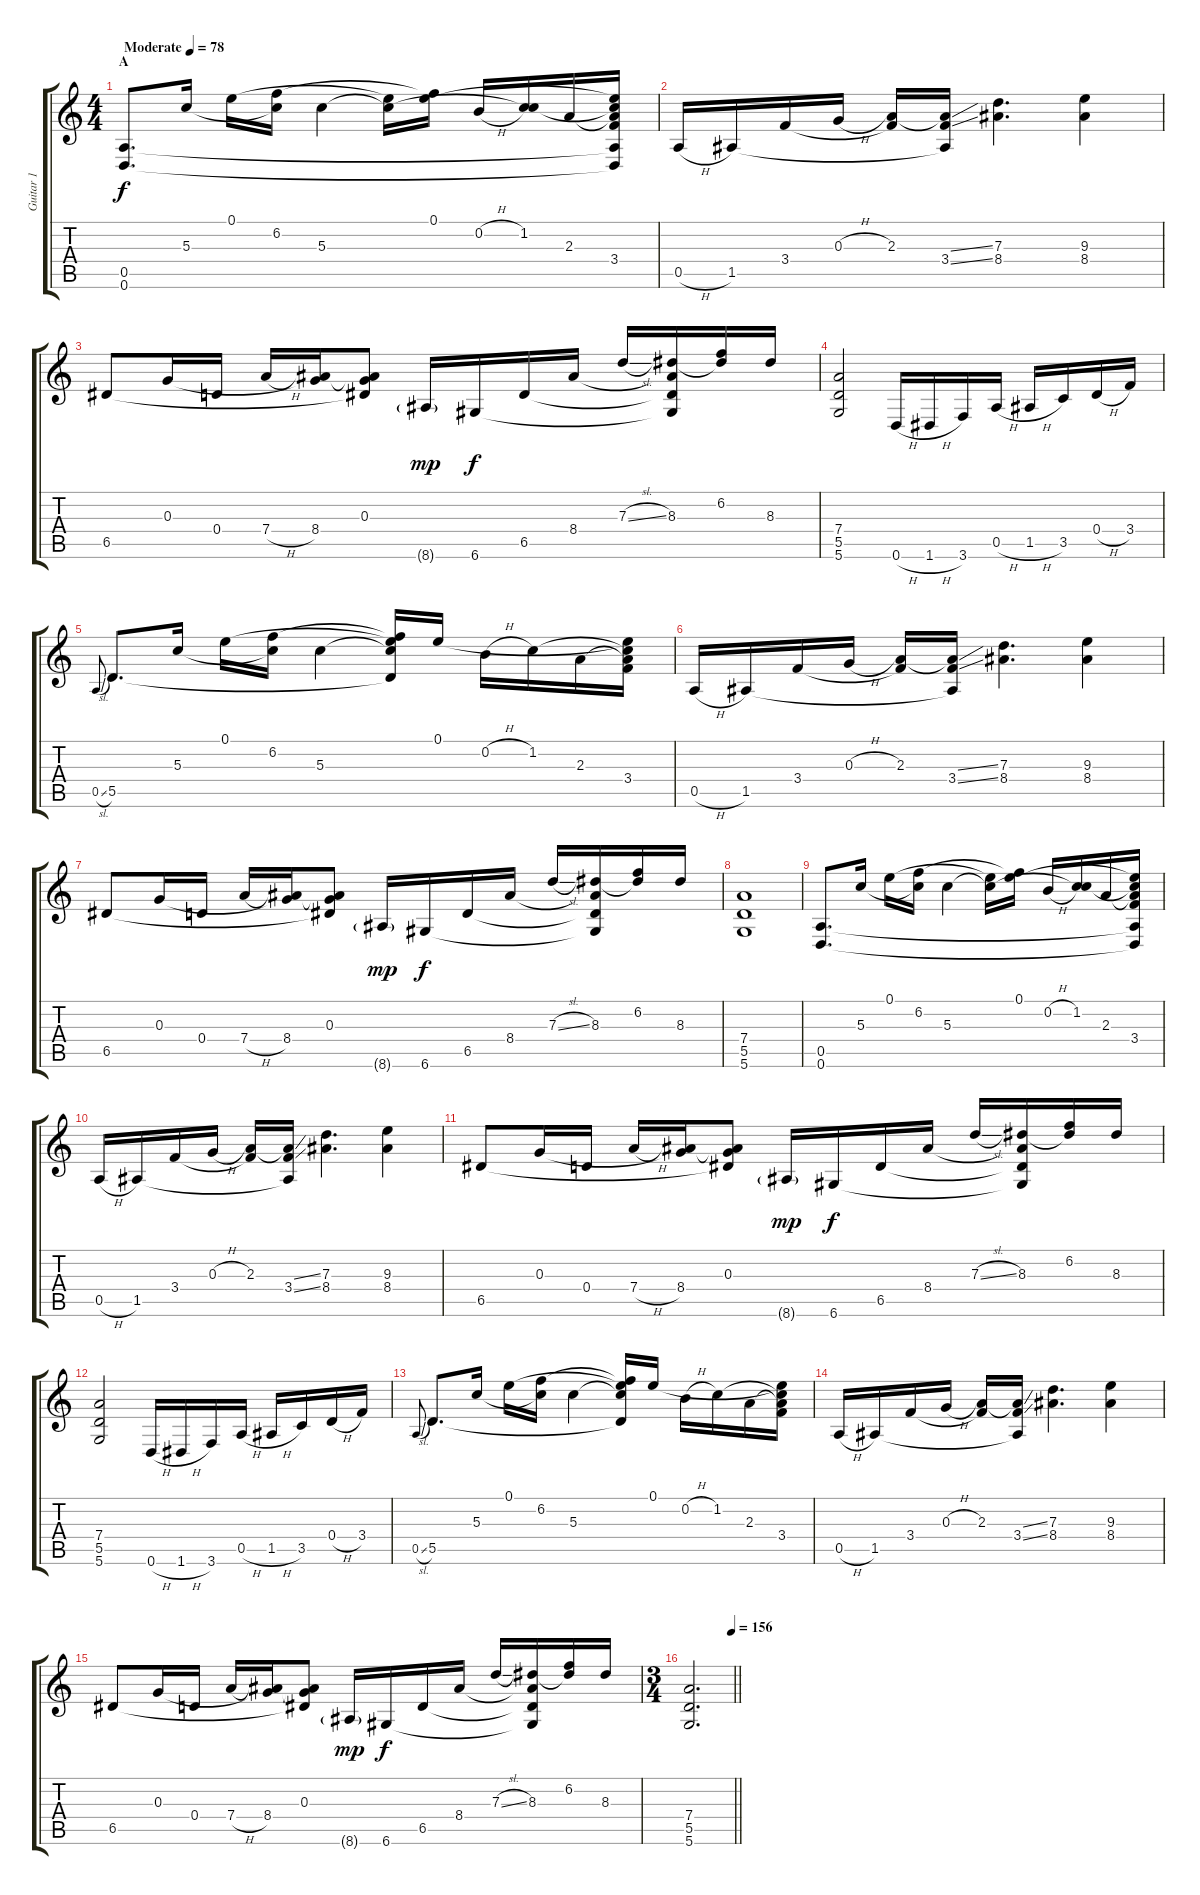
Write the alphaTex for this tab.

\track ("Guitar 1" "Guitar 1") {instrument acousticguitarsteel}
\staff {score tabs}
\tuning (E4 B3 G3 D3 A2 D2) {hide}
\ts (4 4)
\section ("" "A")
\tempo (78 "Moderate")
\clef g2
\ks c
(0.5 0.6).8{d dy f instrument acousticguitarsteel} 5.3.16 0.1.16 (6.2 5.3{t}).16 5.3.4 (0.1{t} 5.3{t}).16 (0.1 6.2{t}).16 0.2{h}.16 (1.2 5.3{t}).16 2.3.16 (0.1{t} 1.2{t} 2.3{t} 3.4 0.5{t} 0.6{t}).16 |
0.5{h}.16 1.5.16 3.4.16 0.3{h}.16 (2.3 3.4{t}).16 (2.3{ss t} 3.4{ss} 1.5{t}).16 (7.3 8.4).4{d} (9.3 8.4).4 |
6.5.8 0.3.16 0.4.16 7.4{h}.16 (0.3{t} 8.4).16 (0.3 8.4{t} 6.5{t}).8 8.6{g}.16{dy mp} 6.6.16{dy f} 6.5.16 8.4.16 7.3{sl}.16 (8.3 8.4{t} 6.5{t} 6.6{t}).16 (6.2 8.3{t}).16 8.3.16 |
(7.4 5.5 5.6).2 0.6{h}.16 1.6{h}.16 3.6.16 0.5{h}.16 1.5{h}.16 3.5.16 0.4{h}.16 3.4.16 |
0.5{sl}.8{gr onbeat} 5.5.8{d} 5.3.16 0.1.16 (6.2 5.3{t}).16 5.3.4 (0.1{t} 6.2{t} 5.3{t} 5.5{t}).16 0.1.16 0.2{h}.16 1.2.16 2.3.16 (0.1{t} 1.2{t} 2.3{t} 3.4).16 |
0.5{h}.16 1.5.16 3.4.16 0.3{h}.16 (2.3 3.4{t}).16 (2.3{ss t} 3.4{ss} 1.5{t}).16 (7.3 8.4).4{d} (9.3 8.4).4 |
6.5.8 0.3.16 0.4.16 7.4{h}.16 (0.3{t} 8.4).16 (0.3 8.4{t} 6.5{t}).8 8.6{g}.16{dy mp} 6.6.16{dy f} 6.5.16 8.4.16 7.3{sl}.16 (8.3 8.4{t} 6.5{t} 6.6{t}).16 (6.2 8.3{t}).16 8.3.16 |
(7.4 5.5 5.6).1 |
(0.5 0.6).8{d} 5.3.16 0.1.16 (6.2 5.3{t}).16 5.3.4 (0.1{t} 5.3{t}).16 (0.1 6.2{t}).16 0.2{h}.16 (1.2 5.3{t}).16 2.3.16 (0.1{t} 1.2{t} 2.3{t} 3.4 0.5{t} 0.6{t}).16 |
0.5{h}.16 1.5.16 3.4.16 0.3{h}.16 (2.3 3.4{t}).16 (2.3{ss t} 3.4{ss} 1.5{t}).16 (7.3 8.4).4{d} (9.3 8.4).4 |
6.5.8 0.3.16 0.4.16 7.4{h}.16 (0.3{t} 8.4).16 (0.3 8.4{t} 6.5{t}).8 8.6{g}.16{dy mp} 6.6.16{dy f} 6.5.16 8.4.16 7.3{sl}.16 (8.3 8.4{t} 6.5{t} 6.6{t}).16 (6.2 8.3{t}).16 8.3.16 |
(7.4 5.5 5.6).2 0.6{h}.16 1.6{h}.16 3.6.16 0.5{h}.16 1.5{h}.16 3.5.16 0.4{h}.16 3.4.16 |
0.5{sl}.8{gr onbeat} 5.5.8{d} 5.3.16 0.1.16 (6.2 5.3{t}).16 5.3.4 (0.1{t} 6.2{t} 5.3{t} 5.5{t}).16 0.1.16 0.2{h}.16 1.2.16 2.3.16 (0.1{t} 1.2{t} 2.3{t} 3.4).16 |
0.5{h}.16 1.5.16 3.4.16 0.3{h}.16 (2.3 3.4{t}).16 (2.3{ss t} 3.4{ss} 1.5{t}).16 (7.3 8.4).4{d} (9.3 8.4).4 |
6.5.8 0.3.16 0.4.16 7.4{h}.16 (0.3{t} 8.4).16 (0.3 8.4{t} 6.5{t}).8 8.6{g}.16{dy mp} 6.6.16{dy f} 6.5.16 8.4.16 7.3{sl}.16 (8.3 8.4{t} 6.5{t} 6.6{t}).16 (6.2 8.3{t}).16 8.3.16 |
\ts (3 4)
\tempo (156 0.9583333333333334)
\barLineRight lightlight
(7.4 5.5 5.6).2{d}
